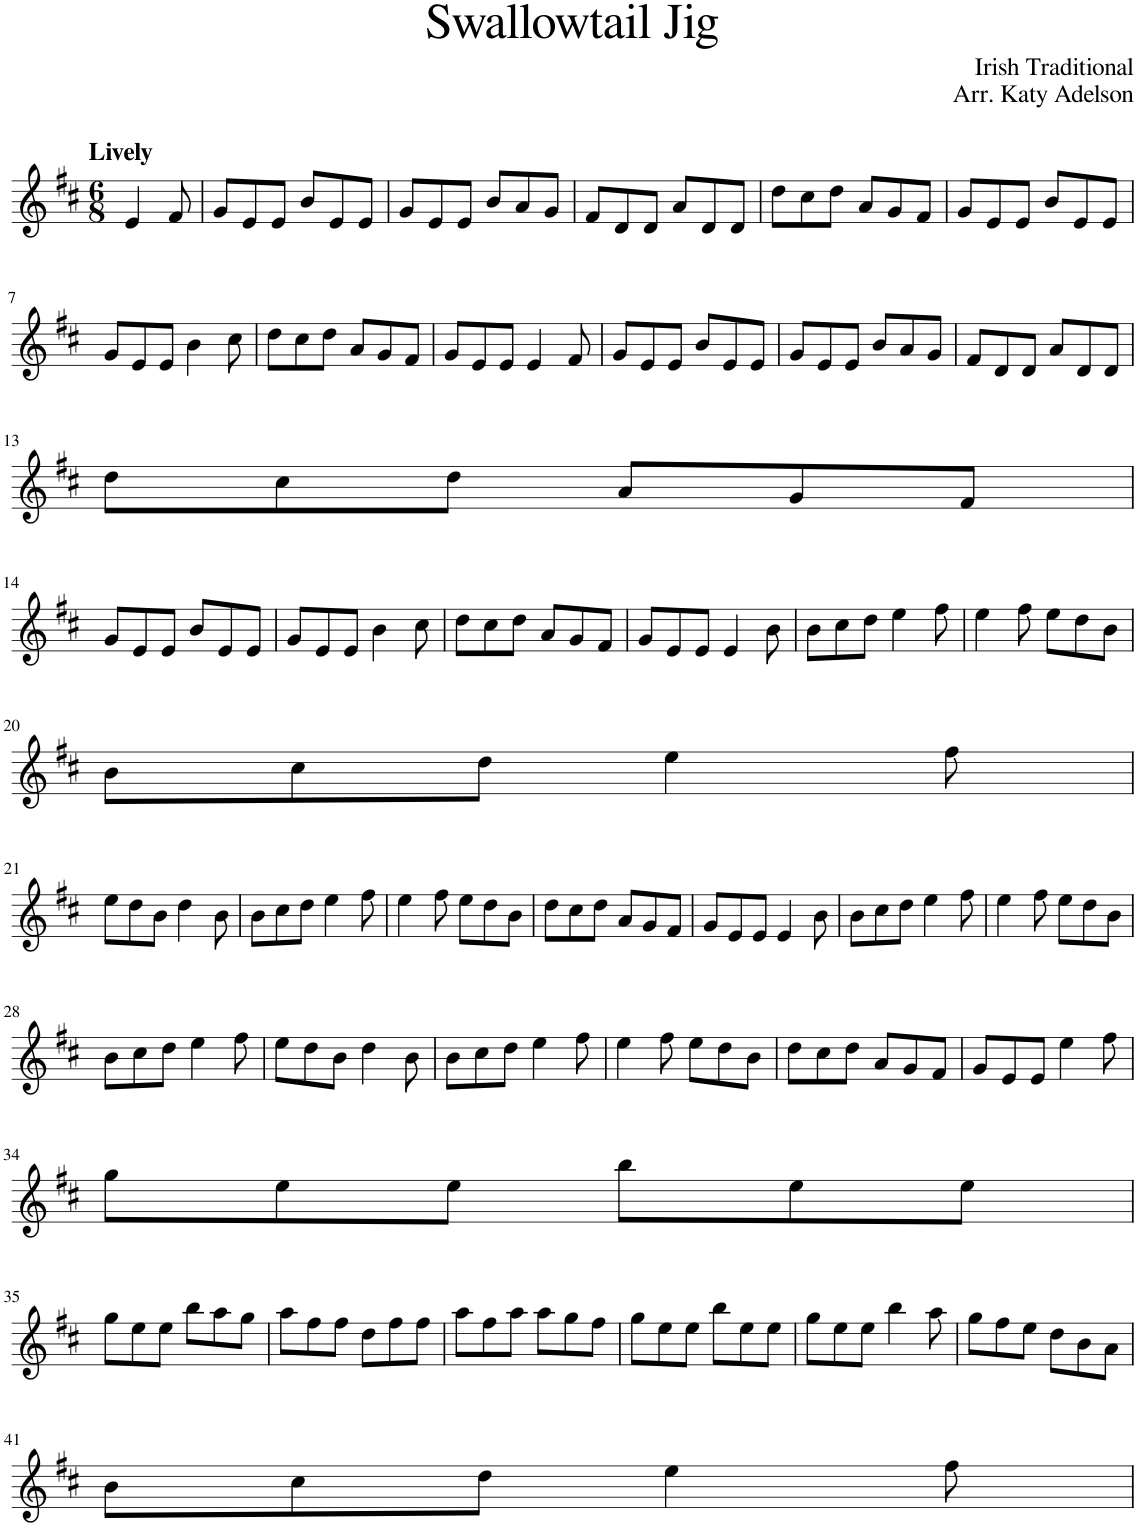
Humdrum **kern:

**kern
*part1
*staff1
*I"Piano
*I'Pno
*clefG2
*k[f#c#]
*D:
*M6/8
=1
!LO:TX:a:B:t=Lively
4e/
8f#/
=2
8g/L
8e/
8e/J
8b/L
8e/
8e/J
=3
8g/L
8e/
8e/J
8b/L
8a/
8g/J
=4
8f#/L
8d/
8d/J
8a/L
8d/
8d/J
=5
8dd\L
8cc#\
8dd\J
8a/L
8g/
8f#/J
=6
8g/L
8e/
8e/J
8b/L
8e/
8e/J
!!LO:LB:g=z
=7
8g/L
8e/
8e/J
4b\
8cc#\
=8
8dd\L
8cc#\
8dd\J
8a/L
8g/
8f#/J
=9
8g/L
8e/
8e/J
4e/
8f#/
=10
8g/L
8e/
8e/J
8b/L
8e/
8e/J
=11
8g/L
8e/
8e/J
8b/L
8a/
8g/J
=12
8f#/L
8d/
8d/J
8a/L
8d/
8d/J
!!LO:LB:g=z
=13
8dd\L
8cc#\
8dd\J
8a/L
8g/
8f#/J
!!LO:LB:g=z
=14
8g/L
8e/
8e/J
8b/L
8e/
8e/J
=15
8g/L
8e/
8e/J
4b\
8cc#\
=16
8dd\L
8cc#\
8dd\J
8a/L
8g/
8f#/J
=17
8g/L
8e/
8e/J
4e/
8b\
=18
8b\L
8cc#\
8dd\J
4ee\
8ff#\
=19
4ee\
8ff#\
8ee\L
8dd\
8b\J
!!LO:LB:g=z
=20
8b\L
8cc#\
8dd\J
4ee\
8ff#\
!!LO:LB:g=z
=21
8ee\L
8dd\
8b\J
4dd\
8b\
=22
8b\L
8cc#\
8dd\J
4ee\
8ff#\
=23
4ee\
8ff#\
8ee\L
8dd\
8b\J
=24
8dd\L
8cc#\
8dd\J
8a/L
8g/
8f#/J
=25
8g/L
8e/
8e/J
4e/
8b\
=26
8b\L
8cc#\
8dd\J
4ee\
8ff#\
=27
4ee\
8ff#\
8ee\L
8dd\
8b\J
!!LO:LB:g=z
=28
8b\L
8cc#\
8dd\J
4ee\
8ff#\
=29
8ee\L
8dd\
8b\J
4dd\
8b\
=30
8b\L
8cc#\
8dd\J
4ee\
8ff#\
=31
4ee\
8ff#\
8ee\L
8dd\
8b\J
=32
8dd\L
8cc#\
8dd\J
8a/L
8g/
8f#/J
=33
8g/L
8e/
8e/J
4ee\
8ff#\
!!LO:LB:g=z
=34
8gg\L
8ee\
8ee\J
8bb\L
8ee\
8ee\J
!!LO:LB:g=z
=35
8gg\L
8ee\
8ee\J
8bb\L
8aa\
8gg\J
=36
8aa\L
8ff#\
8ff#\J
8dd\L
8ff#\
8ff#\J
=37
8aa\L
8ff#\
8aa\J
8aa\L
8gg\
8ff#\J
=38
8gg\L
8ee\
8ee\J
8bb\L
8ee\
8ee\J
=39
8gg\L
8ee\
8ee\J
4bb\
8aa\
=40
8gg\L
8ff#\
8ee\J
8dd\L
8b\
8a\J
!!LO:LB:g=z
=41
8b\L
8cc#\
8dd\J
4ee\
8ff#\
=
*-
